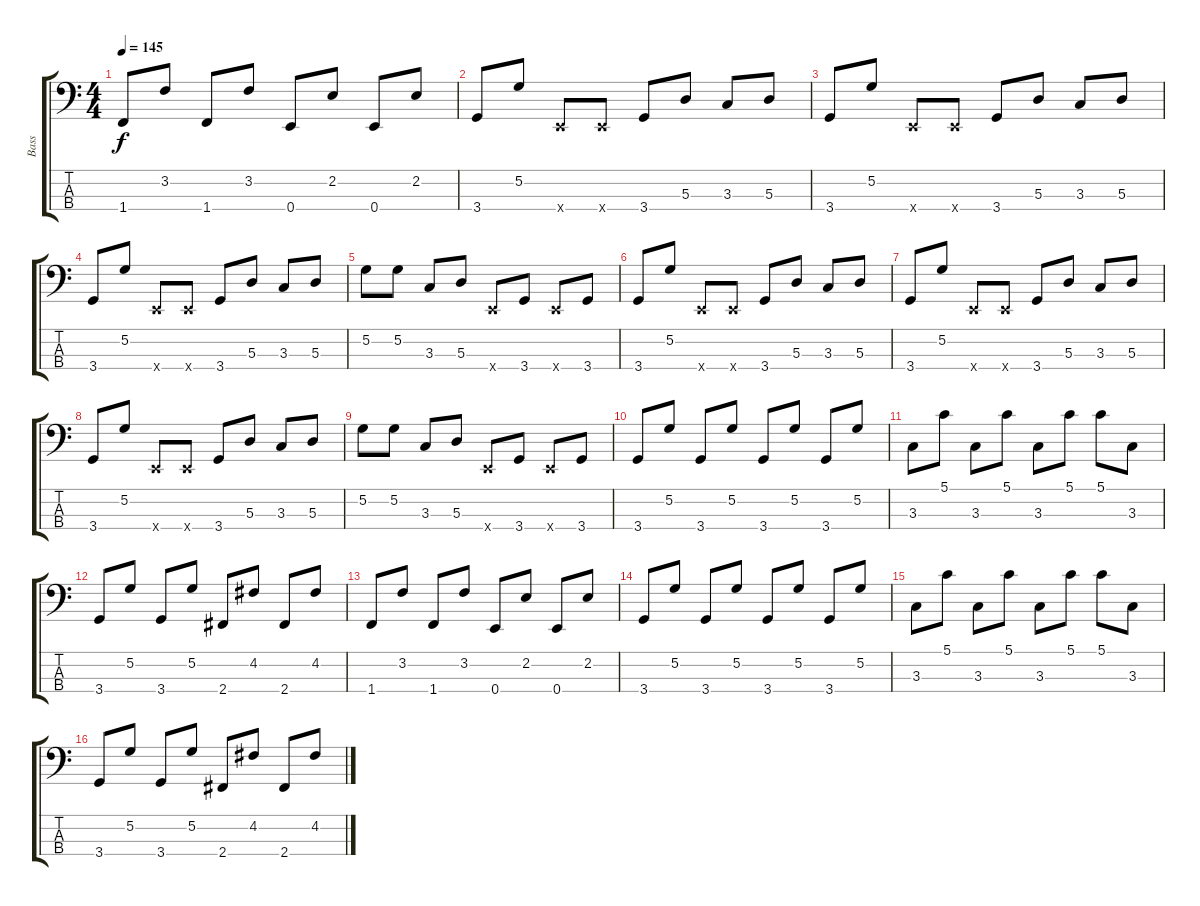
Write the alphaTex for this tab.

\track ("Bass" "Bass") {instrument electricbassfinger}
\staff {score tabs}
\tuning (G2 D2 A1 E1) {hide}
\ts (4 4)
\tempo 145
\clef f4
\ks c
1.4.8{dy f} 3.2.8 1.4.8 3.2.8 0.4.8 2.2.8 0.4.8 2.2.8 |
3.4.8{instrument electricbassfinger} 5.2.8 0.4{x}.8 0.4{x}.8 3.4.8 5.3.8 3.3.8 5.3.8 |
3.4.8 5.2.8 0.4{x}.8 0.4{x}.8 3.4.8 5.3.8 3.3.8 5.3.8 |
3.4.8 5.2.8 0.4{x}.8 0.4{x}.8 3.4.8 5.3.8 3.3.8 5.3.8 |
5.2.8 5.2.8 3.3.8 5.3.8 0.4{x}.8 3.4.8 0.4{x}.8 3.4.8 |
3.4.8 5.2.8 0.4{x}.8 0.4{x}.8 3.4.8 5.3.8 3.3.8 5.3.8 |
3.4.8 5.2.8 0.4{x}.8 0.4{x}.8 3.4.8 5.3.8 3.3.8 5.3.8 |
3.4.8 5.2.8 0.4{x}.8 0.4{x}.8 3.4.8 5.3.8 3.3.8 5.3.8 |
5.2.8 5.2.8 3.3.8 5.3.8 0.4{x}.8 3.4.8 0.4{x}.8 3.4.8 |
3.4.8{instrument slapbass1} 5.2.8 3.4.8 5.2.8 3.4.8 5.2.8 3.4.8 5.2.8 |
3.3.8 5.1.8 3.3.8 5.1.8 3.3.8 5.1.8 5.1.8 3.3.8 |
3.4.8 5.2.8 3.4.8 5.2.8 2.4.8 4.2.8 2.4.8 4.2.8 |
1.4.8 3.2.8 1.4.8 3.2.8 0.4.8 2.2.8 0.4.8 2.2.8 |
3.4.8{instrument slapbass1} 5.2.8 3.4.8 5.2.8 3.4.8 5.2.8 3.4.8 5.2.8 |
3.3.8 5.1.8 3.3.8 5.1.8 3.3.8 5.1.8 5.1.8 3.3.8 |
3.4.8 5.2.8 3.4.8 5.2.8 2.4.8 4.2.8 2.4.8 4.2.8
